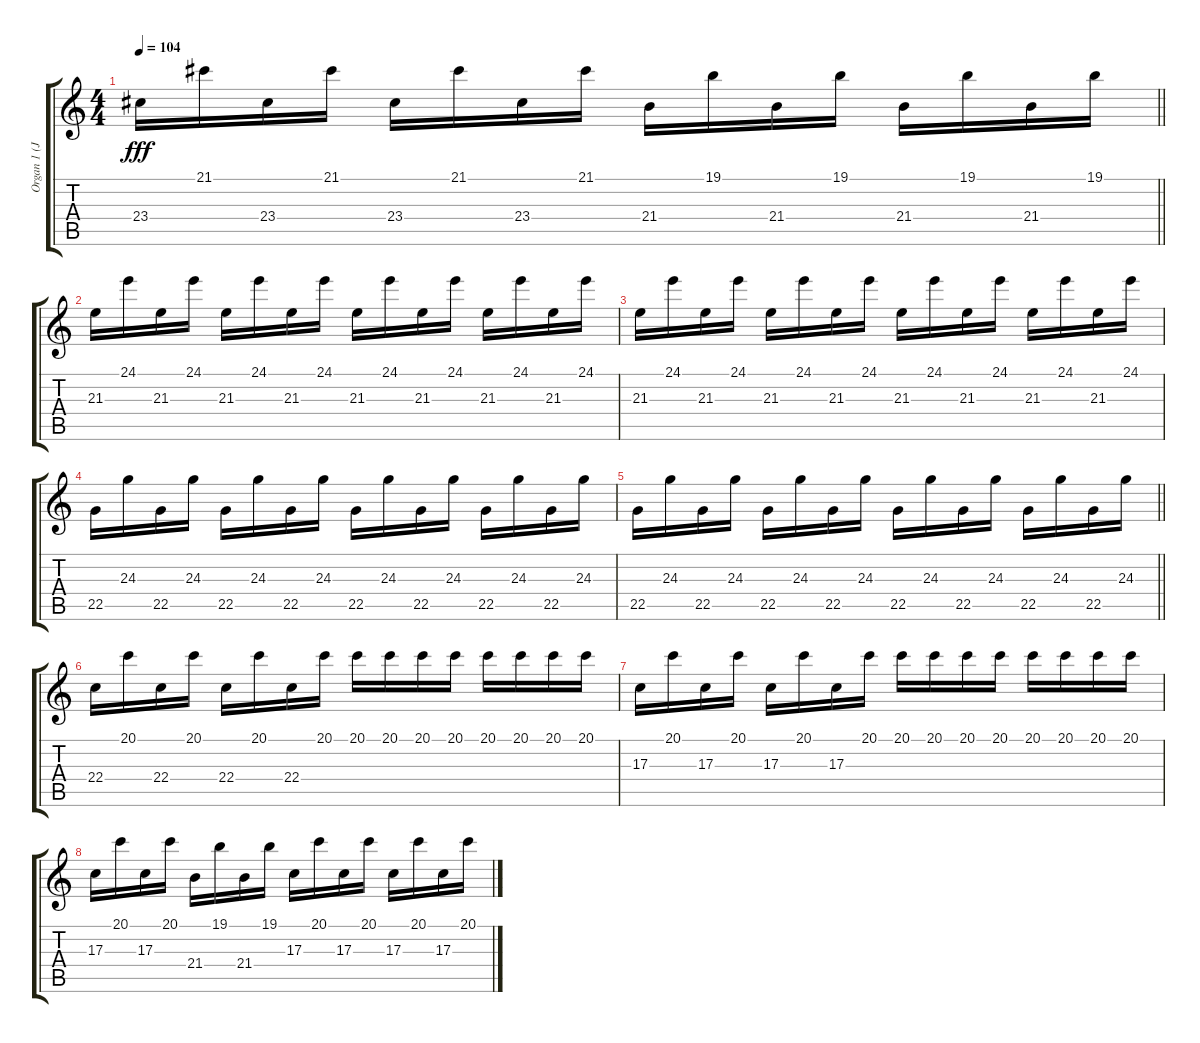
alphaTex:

\track ("Organ 1 (John Linnell)" "Organ 1 (J") {instrument drawbarorgan}
\staff {score tabs}
\tuning (E4 B3 G3 D3 A2 E2) {hide}
\ts (4 4)
\tempo 104
\clef g2
\barLineRight lightlight
\ks c
23.4.16{dy fff} 21.1.16 23.4.16 21.1.16 23.4.16 21.1.16 23.4.16 21.1.16 21.4.16 19.1.16 21.4.16 19.1.16 21.4.16 19.1.16 21.4.16 19.1.16 |
21.3.16 24.1.16 21.3.16 24.1.16 21.3.16 24.1.16 21.3.16 24.1.16 21.3.16 24.1.16 21.3.16 24.1.16 21.3.16 24.1.16 21.3.16 24.1.16 |
21.3.16 24.1.16 21.3.16 24.1.16 21.3.16 24.1.16 21.3.16 24.1.16 21.3.16 24.1.16 21.3.16 24.1.16 21.3.16 24.1.16 21.3.16 24.1.16 |
22.5.16 24.3.16 22.5.16 24.3.16 22.5.16 24.3.16 22.5.16 24.3.16 22.5.16 24.3.16 22.5.16 24.3.16 22.5.16 24.3.16 22.5.16 24.3.16 |
\barLineRight lightlight
22.5.16 24.3.16 22.5.16 24.3.16 22.5.16 24.3.16 22.5.16 24.3.16 22.5.16 24.3.16 22.5.16 24.3.16 22.5.16 24.3.16 22.5.16 24.3.16 |
22.4.16 20.1.16 22.4.16 20.1.16 22.4.16 20.1.16 22.4.16 20.1.16 20.1.16 20.1.16 20.1.16 20.1.16 20.1.16 20.1.16 20.1.16 20.1.16 |
17.3.16 20.1.16 17.3.16 20.1.16 17.3.16 20.1.16 17.3.16 20.1.16 20.1.16 20.1.16 20.1.16 20.1.16 20.1.16 20.1.16 20.1.16 20.1.16 |
17.3.16 20.1.16 17.3.16 20.1.16 21.4.16 19.1.16 21.4.16 19.1.16 17.3.16 20.1.16 17.3.16 20.1.16 17.3.16 20.1.16 17.3.16 20.1.16
